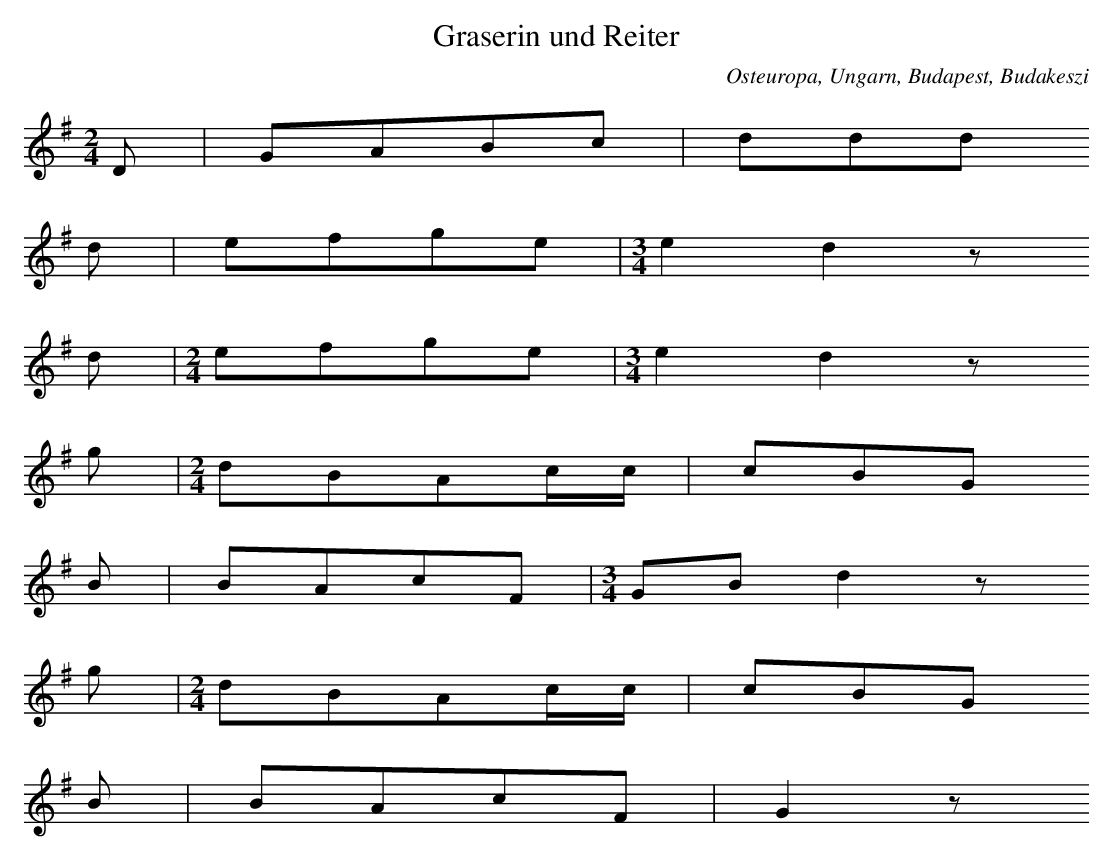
X:1
T: Graserin und Reiter
O: Osteuropa, Ungarn, Budapest, Budakeszi
M: 2/4
L: 1/16
K: G
D2 | G2A2B2c2 | d2d2d2
d2 | e2f2g2e2 |[M:3/4] e4d4z2
d2 |[M:2/4] e2f2g2e2 |[M:3/4] e4d4z2
g2 |[M:2/4] d2B2A2cc | c2B2G2
B2 | B2A2c2F2 |[M:3/4] G2B2d4z2
g2 |[M:2/4] d2B2A2cc | c2B2G2
B2 | B2A2c2F2 | G4z2
